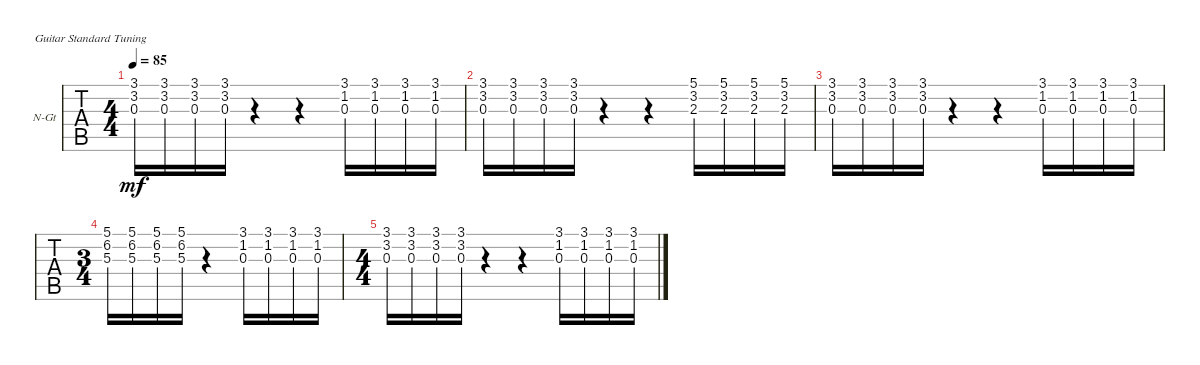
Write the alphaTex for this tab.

\defaultSystemsLayout 4
\bracketExtendMode groupsimilarinstruments
\firstSystemTrackNameOrientation horizontal
\otherSystemsTrackNameOrientation horizontal
\track ("Steve Morse acoustic" "N-Gt") {instrument acousticguitarnylon}
\staff {tabs}
\tuning (E4 B3 G3 D3 A2 E2)
\ts (4 4)
\tempo 85
\clef g2
\ks g
(3.1 3.2 0.3).16{dy mf} (3.1 3.2 0.3).16 (3.1 3.2 0.3).16 (3.1 3.2 0.3).16 r.4 r.4 (3.1 1.2 0.3).16 (3.1 1.2 0.3).16 (3.1 1.2 0.3).16 (3.1 1.2 0.3).16 |
(3.1 3.2 0.3).16 (3.1 3.2 0.3).16 (3.1 3.2 0.3).16 (3.1 3.2 0.3).16 r.4 r.4 (5.1 3.2 2.3).16 (5.1 3.2 2.3).16 (5.1 3.2 2.3).16 (5.1 3.2 2.3).16 |
(3.1 3.2 0.3).16 (3.1 3.2 0.3).16 (3.1 3.2 0.3).16 (3.1 3.2 0.3).16 r.4 r.4 (3.1 1.2 0.3).16 (3.1 1.2 0.3).16 (3.1 1.2 0.3).16 (3.1 1.2 0.3).16 |
\ts (3 4)
(5.1 6.2 5.3).16 (5.1 6.2 5.3).16 (5.1 6.2 5.3).16 (5.1 6.2 5.3).16 r.4 (3.1 1.2 0.3).16 (0.3 1.2 3.1).16 (0.3 1.2 3.1).16 (3.1 1.2 0.3).16 |
\ts (4 4)
(3.1 3.2 0.3).16 (3.1 3.2 0.3).16 (3.1 3.2 0.3).16 (3.1 3.2 0.3).16 r.4 r.4 (3.1 1.2 0.3).16 (3.1 1.2 0.3).16 (3.1 1.2 0.3).16 (3.1 1.2 0.3).16
